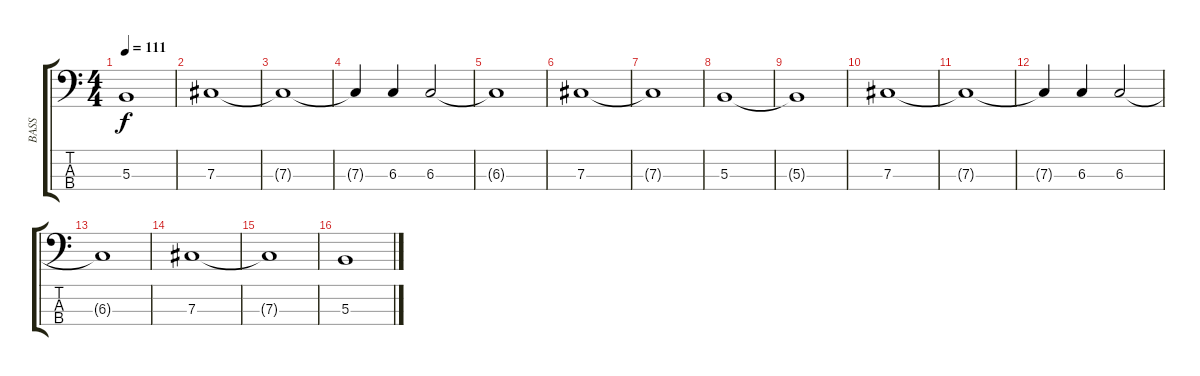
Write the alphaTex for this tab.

\track ("BASS" "BASS") {instrument electricbasspick}
\staff {score tabs}
\tuning (E2 B1 Gb1 Db1) {hide}
\ts (4 4)
\tempo 111
\clef f4
\ks c
5.3{t}.1{dy f} |
7.3.1{volume 5} |
7.3{t}.1 |
7.3{t}.4 6.3.4 6.3.2 |
6.3{t}.1 |
7.3.1{volume 4} |
7.3{t}.1 |
5.3.1 |
5.3{t}.1 |
7.3.1{volume 3} |
7.3{t}.1 |
7.3{t}.4 6.3.4 6.3.2 |
6.3{t}.1 |
7.3.1{volume 2} |
7.3{t}.1 |
5.3.1
